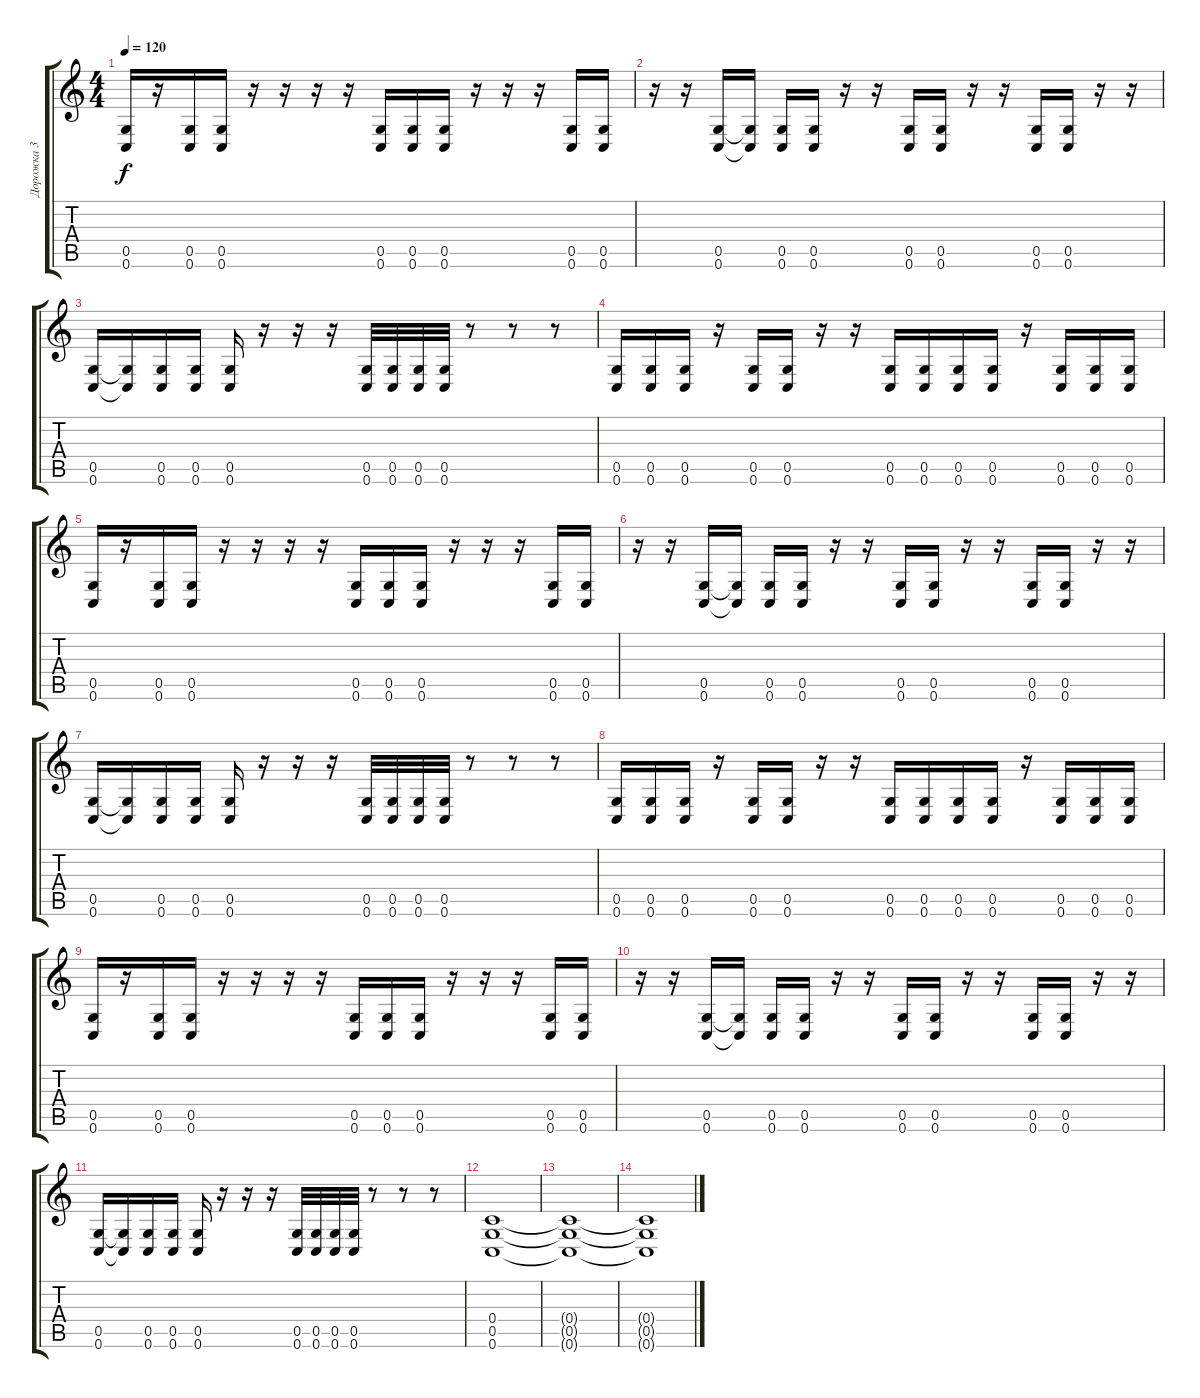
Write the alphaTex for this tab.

\track ("Дорожка 3" "Дорожка 3") {instrument distortionguitar}
\staff {score tabs}
\tuning (D4 A3 F3 C3 G2 C2) {hide}
\ts (4 4)
\tempo 120
\clef g2
\ks c
(0.5 0.6).16{dy f} r.16 (0.5 0.6).16 (0.5 0.6).16 r.16 r.16 r.16 r.16 (0.5 0.6).16 (0.5 0.6).16 (0.5 0.6).16 r.16 r.16 r.16 (0.5 0.6).16 (0.5 0.6).16 |
r.16 r.16 (0.5 0.6).16 (0.5{t} 0.6{t}).16 (0.5 0.6).16 (0.5 0.6).16 r.16 r.16 (0.5 0.6).16 (0.5 0.6).16 r.16 r.16 (0.5 0.6).16 (0.5 0.6).16 r.16 r.16 |
(0.5 0.6).16 (0.5{t} 0.6{t}).16 (0.5 0.6).16 (0.5 0.6).16 (0.5 0.6).16 r.16 r.16 r.16 (0.5 0.6).32 (0.5 0.6).32 (0.5 0.6).32 (0.5 0.6).32 r.8 r.8 r.8 |
(0.5 0.6).16 (0.5 0.6).16 (0.5 0.6).16 r.16 (0.5 0.6).16 (0.5 0.6).16 r.16 r.16 (0.5 0.6).16 (0.5 0.6).16 (0.5 0.6).16 (0.5 0.6).16 r.16 (0.5 0.6).16 (0.5 0.6).16 (0.5 0.6).16 |
(0.5 0.6).16 r.16 (0.5 0.6).16 (0.5 0.6).16 r.16 r.16 r.16 r.16 (0.5 0.6).16 (0.5 0.6).16 (0.5 0.6).16 r.16 r.16 r.16 (0.5 0.6).16 (0.5 0.6).16 |
r.16 r.16 (0.5 0.6).16 (0.5{t} 0.6{t}).16 (0.5 0.6).16 (0.5 0.6).16 r.16 r.16 (0.5 0.6).16 (0.5 0.6).16 r.16 r.16 (0.5 0.6).16 (0.5 0.6).16 r.16 r.16 |
(0.5 0.6).16 (0.5{t} 0.6{t}).16 (0.5 0.6).16 (0.5 0.6).16 (0.5 0.6).16 r.16 r.16 r.16 (0.5 0.6).32 (0.5 0.6).32 (0.5 0.6).32 (0.5 0.6).32 r.8 r.8 r.8 |
(0.5 0.6).16 (0.5 0.6).16 (0.5 0.6).16 r.16 (0.5 0.6).16 (0.5 0.6).16 r.16 r.16 (0.5 0.6).16 (0.5 0.6).16 (0.5 0.6).16 (0.5 0.6).16 r.16 (0.5 0.6).16 (0.5 0.6).16 (0.5 0.6).16 |
(0.5 0.6).16 r.16 (0.5 0.6).16 (0.5 0.6).16 r.16 r.16 r.16 r.16 (0.5 0.6).16 (0.5 0.6).16 (0.5 0.6).16 r.16 r.16 r.16 (0.5 0.6).16 (0.5 0.6).16 |
r.16 r.16 (0.5 0.6).16 (0.5{t} 0.6{t}).16 (0.5 0.6).16 (0.5 0.6).16 r.16 r.16 (0.5 0.6).16 (0.5 0.6).16 r.16 r.16 (0.5 0.6).16 (0.5 0.6).16 r.16 r.16 |
(0.5 0.6).16 (0.5{t} 0.6{t}).16 (0.5 0.6).16 (0.5 0.6).16 (0.5 0.6).16 r.16 r.16 r.16 (0.5 0.6).32 (0.5 0.6).32 (0.5 0.6).32 (0.5 0.6).32 r.8 r.8 r.8 |
(0.4 0.5 0.6).1{volume 4} |
(0.4{t} 0.5{t} 0.6{t}).1 |
(0.4{t} 0.5{t} 0.6{t}).1
